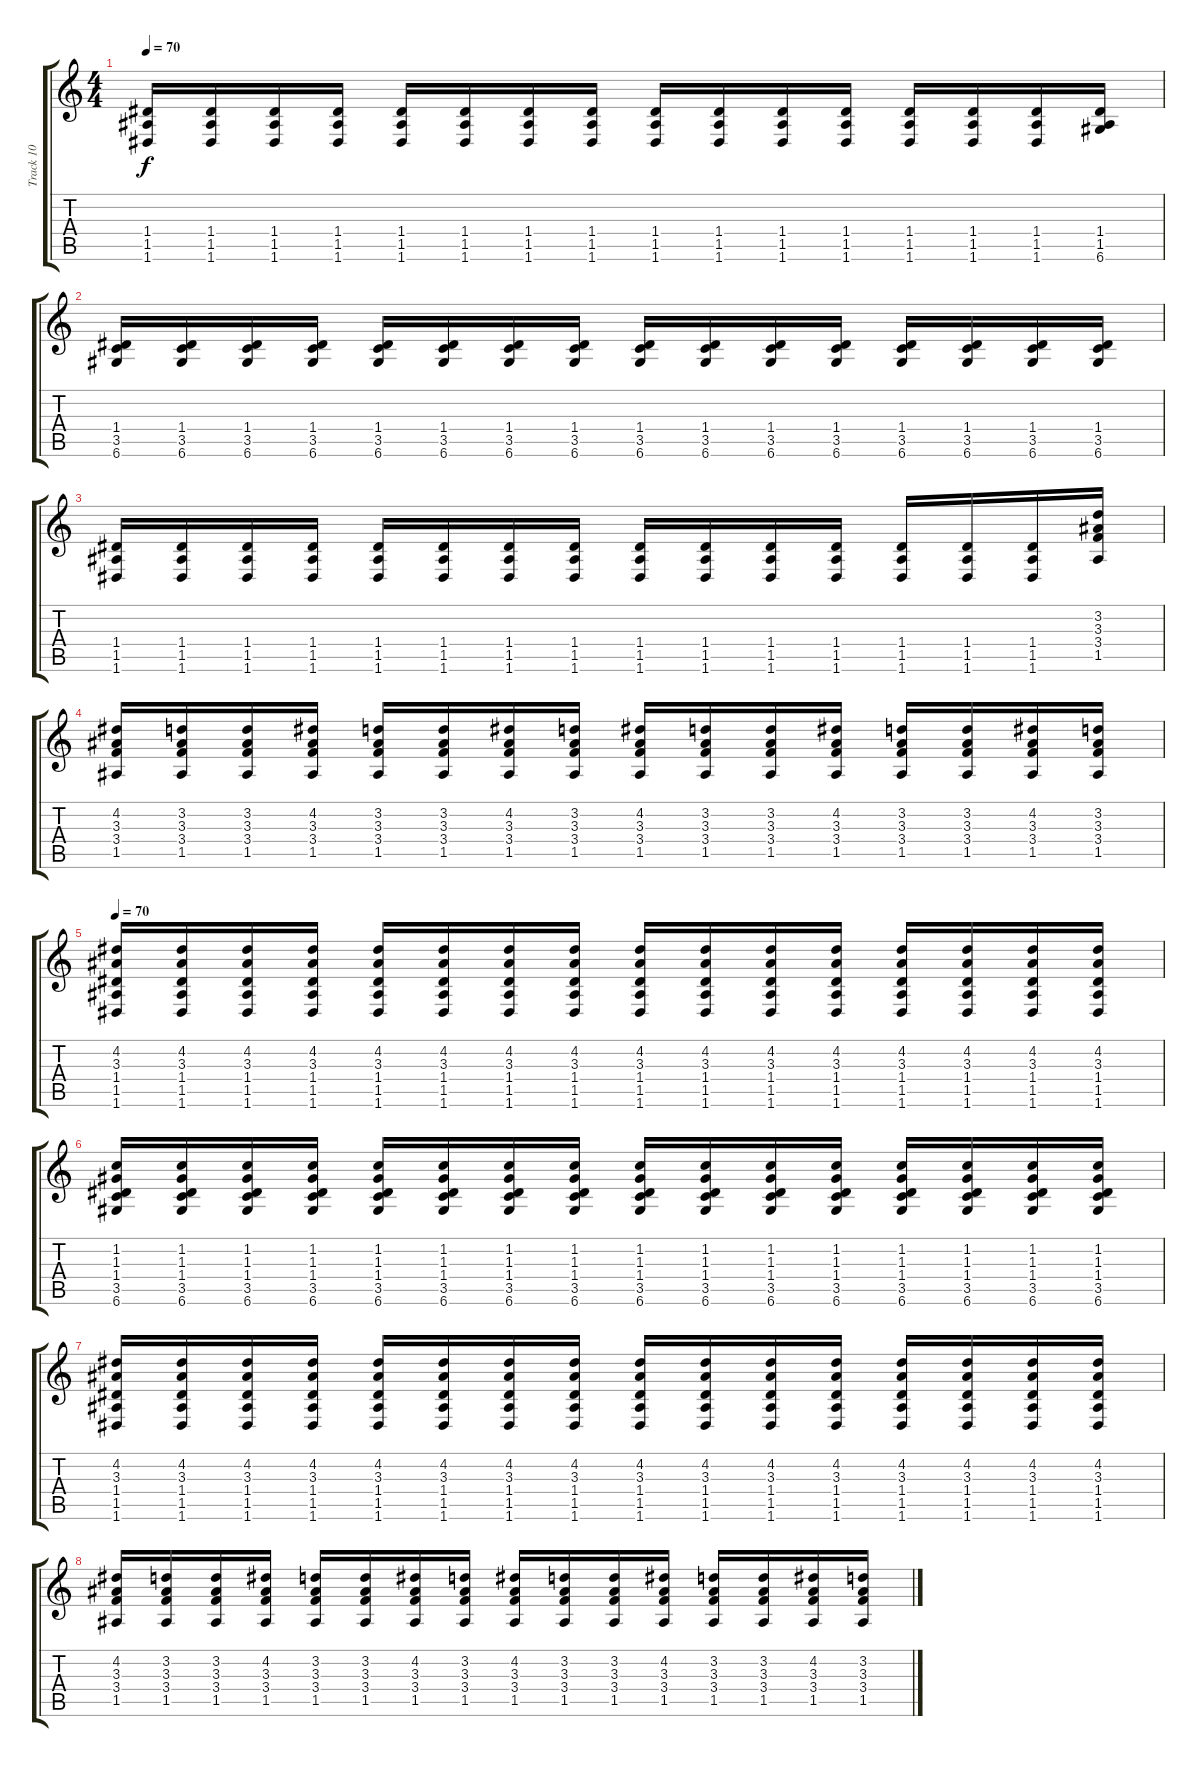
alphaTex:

\track ("Track 10" "Track 10") {instrument distortionguitar}
\staff {score tabs}
\tuning (E4 B3 G3 D3 A2 D2) {hide}
\ts (4 4)
\tempo 70
\clef g2
\ks c
(1.4 1.5 1.6).16{dy f} (1.4 1.5 1.6).16 (1.4 1.5 1.6).16 (1.4 1.5 1.6).16 (1.4 1.5 1.6).16 (1.4 1.5 1.6).16 (1.4 1.5 1.6).16 (1.4 1.5 1.6).16 (1.4 1.5 1.6).16 (1.4 1.5 1.6).16 (1.4 1.5 1.6).16 (1.4 1.5 1.6).16 (1.4 1.5 1.6).16 (1.4 1.5 1.6).16 (1.4 1.5 1.6).16 (1.4 1.5 6.6).16 |
(1.4 3.5 6.6).16 (1.4 3.5 6.6).16 (1.4 3.5 6.6).16 (1.4 3.5 6.6).16 (1.4 3.5 6.6).16 (1.4 3.5 6.6).16 (1.4 3.5 6.6).16 (1.4 3.5 6.6).16 (1.4 3.5 6.6).16 (1.4 3.5 6.6).16 (1.4 3.5 6.6).16 (1.4 3.5 6.6).16 (1.4 3.5 6.6).16 (1.4 3.5 6.6).16 (1.4 3.5 6.6).16 (1.4 3.5 6.6).16 |
(1.4 1.5 1.6).16 (1.4 1.5 1.6).16 (1.4 1.5 1.6).16 (1.4 1.5 1.6).16 (1.4 1.5 1.6).16 (1.4 1.5 1.6).16 (1.4 1.5 1.6).16 (1.4 1.5 1.6).16 (1.4 1.5 1.6).16 (1.4 1.5 1.6).16 (1.4 1.5 1.6).16 (1.4 1.5 1.6).16 (1.4 1.5 1.6).16 (1.4 1.5 1.6).16 (1.4 1.5 1.6).16 (3.2 3.3 3.4 1.5).16 |
(4.2 3.3 3.4 1.5).16 (3.2 3.3 3.4 1.5).16 (3.2 3.3 3.4 1.5).16 (4.2 3.3 3.4 1.5).16 (3.2 3.3 3.4 1.5).16 (3.2 3.3 3.4 1.5).16 (4.2 3.3 3.4 1.5).16 (3.2 3.3 3.4 1.5).16 (4.2 3.3 3.4 1.5).16 (3.2 3.3 3.4 1.5).16 (3.2 3.3 3.4 1.5).16 (4.2 3.3 3.4 1.5).16 (3.2 3.3 3.4 1.5).16 (3.2 3.3 3.4 1.5).16 (4.2 3.3 3.4 1.5).16 (3.2 3.3 3.4 1.5).16 |
\tempo 70
(4.2 3.3 1.4 1.5 1.6).16{volume 9} (4.2 3.3 1.4 1.5 1.6).16 (4.2 3.3 1.4 1.5 1.6).16 (4.2 3.3 1.4 1.5 1.6).16 (4.2 3.3 1.4 1.5 1.6).16 (4.2 3.3 1.4 1.5 1.6).16 (4.2 3.3 1.4 1.5 1.6).16 (4.2 3.3 1.4 1.5 1.6).16 (4.2 3.3 1.4 1.5 1.6).16 (4.2 3.3 1.4 1.5 1.6).16 (4.2 3.3 1.4 1.5 1.6).16 (4.2 3.3 1.4 1.5 1.6).16 (4.2 3.3 1.4 1.5 1.6).16 (4.2 3.3 1.4 1.5 1.6).16 (4.2 3.3 1.4 1.5 1.6).16 (4.2 3.3 1.4 1.5 1.6).16 |
(1.2 1.3 1.4 3.5 6.6).16 (1.2 1.3 1.4 3.5 6.6).16 (1.2 1.3 1.4 3.5 6.6).16 (1.2 1.3 1.4 3.5 6.6).16 (1.2 1.3 1.4 3.5 6.6).16 (1.2 1.3 1.4 3.5 6.6).16 (1.2 1.3 1.4 3.5 6.6).16 (1.2 1.3 1.4 3.5 6.6).16 (1.2 1.3 1.4 3.5 6.6).16 (1.2 1.3 1.4 3.5 6.6).16 (1.2 1.3 1.4 3.5 6.6).16 (1.2 1.3 1.4 3.5 6.6).16 (1.2 1.3 1.4 3.5 6.6).16 (1.2 1.3 1.4 3.5 6.6).16 (1.2 1.3 1.4 3.5 6.6).16 (1.2 1.3 1.4 3.5 6.6).16 |
(4.2 3.3 1.4 1.5 1.6).16 (4.2 3.3 1.4 1.5 1.6).16 (4.2 3.3 1.4 1.5 1.6).16 (4.2 3.3 1.4 1.5 1.6).16 (4.2 3.3 1.4 1.5 1.6).16 (4.2 3.3 1.4 1.5 1.6).16 (4.2 3.3 1.4 1.5 1.6).16 (4.2 3.3 1.4 1.5 1.6).16 (4.2 3.3 1.4 1.5 1.6).16 (4.2 3.3 1.4 1.5 1.6).16 (4.2 3.3 1.4 1.5 1.6).16 (4.2 3.3 1.4 1.5 1.6).16 (4.2 3.3 1.4 1.5 1.6).16 (4.2 3.3 1.4 1.5 1.6).16 (4.2 3.3 1.4 1.5 1.6).16 (4.2 3.3 1.4 1.5 1.6).16 |
(4.2 3.3 3.4 1.5).16 (3.2 3.3 3.4 1.5).16 (3.2 3.3 3.4 1.5).16 (4.2 3.3 3.4 1.5).16 (3.2 3.3 3.4 1.5).16 (3.2 3.3 3.4 1.5).16 (4.2 3.3 3.4 1.5).16 (3.2 3.3 3.4 1.5).16 (4.2 3.3 3.4 1.5).16 (3.2 3.3 3.4 1.5).16 (3.2 3.3 3.4 1.5).16 (4.2 3.3 3.4 1.5).16 (3.2 3.3 3.4 1.5).16 (3.2 3.3 3.4 1.5).16 (4.2 3.3 3.4 1.5).16 (3.2 3.3 3.4 1.5).16
